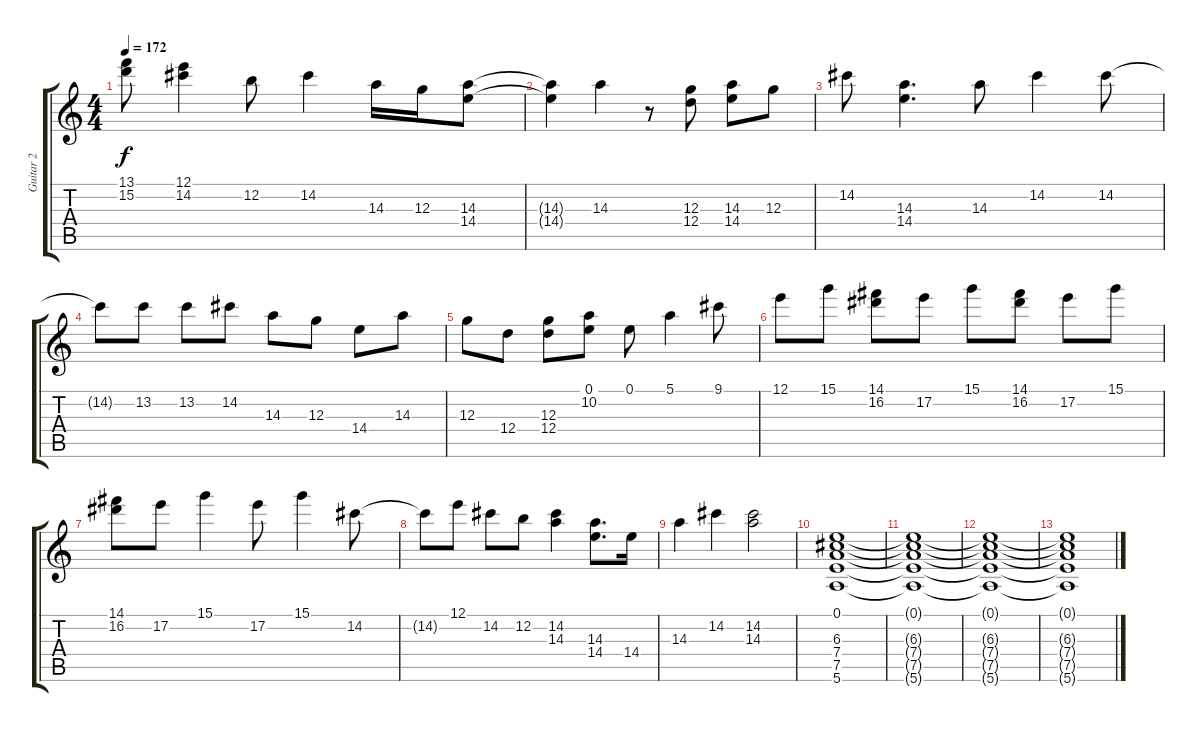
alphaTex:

\track ("Guitar 2" "Guitar 2") {instrument overdrivenguitar}
\staff {score tabs}
\tuning (E4 B3 G3 D3 A2 E2) {hide}
\ts (4 4)
\tempo 172
\clef g2
\ks c
(13.1{t} 15.2{t}).8{dy f} (12.1 14.2).4 12.2.8 14.2.4 14.3.16 12.3.16 (14.3 14.4).8 |
(14.3{t} 14.4{t}).4 14.3.4 r.8 (12.3 12.4).8 (14.3 14.4).8 12.3.8 |
14.2.8 (14.3 14.4).4{d} 14.3.8 14.2.4 14.2.8 |
14.2{t}.8 13.2.8 13.2.8 14.2.8 14.3.8 12.3.8 14.4.8 14.3.8 |
12.3.8 12.4.8 (12.3 12.4).8 (0.1 10.2).8 0.1.8 5.1.4 9.1.8 |
12.1.8 15.1.8 (14.1 16.2).8 17.2.8 15.1.8 (14.1 16.2).8 17.2.8 15.1.8 |
(14.1 16.2).8 17.2.8 15.1.4 17.2.8 15.1.4 14.2.8 |
14.2{t}.8 12.1.8 14.2.8 12.2.8 (14.2 14.3).4 (14.3 14.4).8{d} 14.4.16 |
14.3.4 14.2.4 (14.2 14.3).2 |
(0.1 6.3 7.4 7.5 5.6).1 |
(0.1{t} 6.3{t} 7.4{t} 7.5{t} 5.6{t}).1 |
(0.1{t} 6.3{t} 7.4{t} 7.5{t} 5.6{t}).1 |
(0.1{t} 6.3{t} 7.4{t} 7.5{t} 5.6{t}).1
